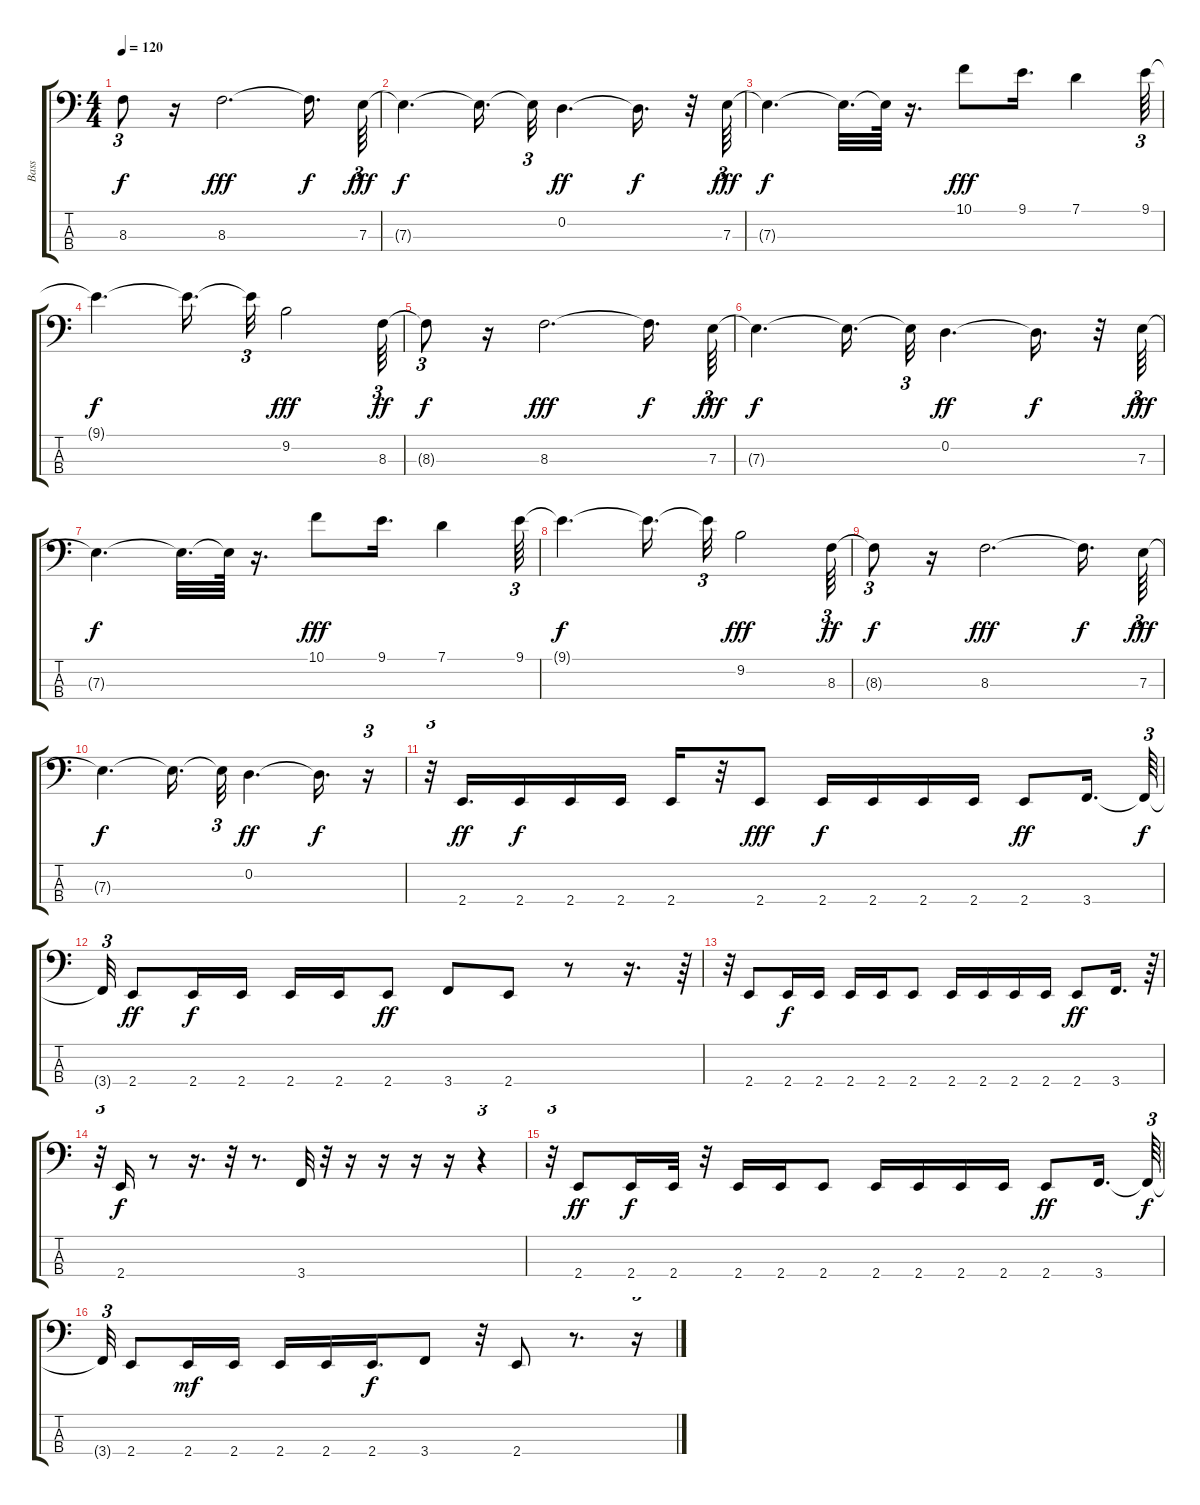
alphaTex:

\track ("Bass" "Bass") {instrument electricbasspick}
\staff {score tabs}
\tuning (G2 D2 A1 D1) {hide}
\ts (4 4)
\tempo 120
\clef f4
\ks c
8.3{t}.8{tu (3 2) dy f} r.16 8.3.2{d dy fff} 8.3{t}.16{d dy f} 7.3.64{tu (3 2) dy fff} |
7.3{t}.4{d dy f} 7.3{t}.16{d} 7.3{t}.32{tu (3 2)} 0.2.4{d dy ff} 0.2{t}.16{d dy f} r.32 7.3.64{tu (3 2) dy fff} |
7.3{t}.4{d dy f} 7.3{t}.32{d} 7.3{t}.64 r.16{d} 10.1.8{dy fff} 9.1.16{d} 7.1.4 9.1.64{tu (3 2)} |
9.1{t}.4{d dy f} 9.1{t}.16{d} 9.1{t}.32{tu (3 2)} 9.2.2{dy fff} 8.3.64{tu (3 2) dy ff} |
8.3{t}.8{tu (3 2) dy f} r.16 8.3.2{d dy fff} 8.3{t}.16{d dy f} 7.3.64{tu (3 2) dy fff} |
7.3{t}.4{d dy f} 7.3{t}.16{d} 7.3{t}.32{tu (3 2)} 0.2.4{d dy ff} 0.2{t}.16{d dy f} r.32 7.3.64{tu (3 2) dy fff} |
7.3{t}.4{d dy f} 7.3{t}.32{d} 7.3{t}.64 r.16{d} 10.1.8{dy fff} 9.1.16{d} 7.1.4 9.1.64{tu (3 2)} |
9.1{t}.4{d dy f} 9.1{t}.16{d} 9.1{t}.32{tu (3 2)} 9.2.2{dy fff} 8.3.64{tu (3 2) dy ff} |
8.3{t}.8{tu (3 2) dy f} r.16 8.3.2{d dy fff} 8.3{t}.16{d dy f} 7.3.64{tu (3 2) dy fff} |
7.3{t}.4{d dy f} 7.3{t}.16{d} 7.3{t}.32{tu (3 2)} 0.2.4{d dy ff} 0.2{t}.16{d dy f} r.16{tu (3 2)} |
r.32{tu (3 2)} 2.4.16{d dy ff} 2.4.16{dy f} 2.4.16 2.4.16 2.4.16 r.32 2.4.8{dy fff} 2.4.16{dy f} 2.4.16 2.4.16 2.4.16 2.4.8{dy ff} 3.4.16{d} 3.4{t}.64{tu (3 2) dy f} |
3.4{t}.32{tu (3 2)} 2.4.8{dy ff} 2.4.16{dy f} 2.4.16 2.4.16 2.4.16 2.4.8{dy ff} 3.4.8 2.4.8 r.8 r.16{d} r.64{tu (3 2)} |
r.32{tu (3 2)} 2.4.8 2.4.16{dy f} 2.4.16 2.4.16 2.4.16 2.4.8 2.4.16 2.4.16 2.4.16 2.4.16 2.4.8{dy ff} 3.4.16{d} r.64{tu (3 2)} |
r.32{tu (3 2)} 2.4.16{dy f} r.8 r.16{d} r.32 r.8{d} 3.4.32 r.32 r.16 r.16 r.16 r.16 r.4{tu (3 2)} |
r.32{tu (3 2)} 2.4.8{dy ff} 2.4.16{dy f} 2.4.32 r.32 2.4.16 2.4.16 2.4.8 2.4.16 2.4.16 2.4.16 2.4.16 2.4.8{dy ff} 3.4.16{d} 3.4{t}.64{tu (3 2) dy f} |
3.4{t}.32{tu (3 2)} 2.4.8 2.4.16{dy mf} 2.4.16 2.4.16 2.4.16 2.4.16{d dy f} 3.4.8 r.32 2.4.8 r.8{d} r.16{tu (3 2)}
